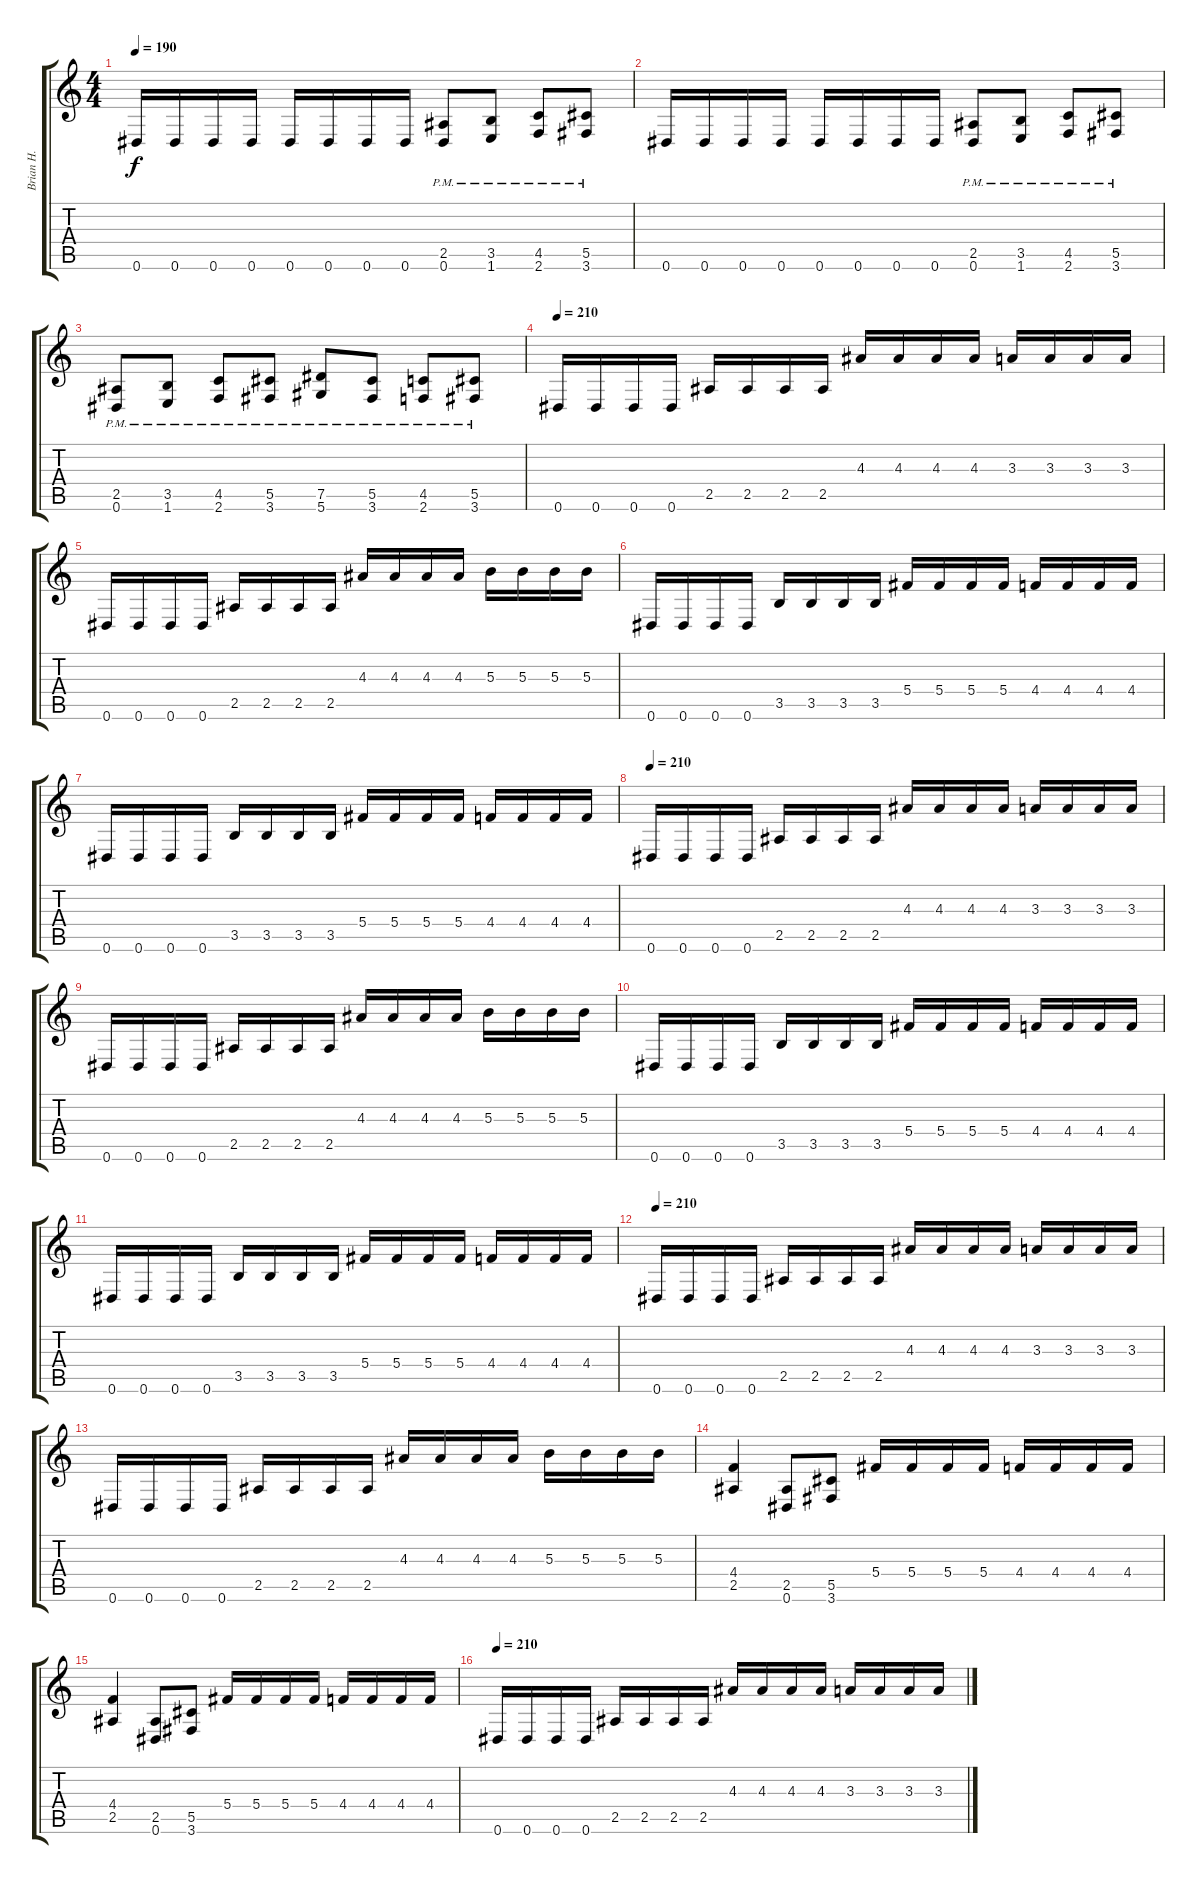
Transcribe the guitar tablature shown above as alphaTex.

\track ("Brian H." "Brian H.") {instrument distortionguitar}
\staff {score tabs}
\tuning (Eb4 Bb3 Gb3 Db3 Ab2 Eb2) {hide}
\ts (4 4)
\tempo 190
\clef g2
\ks c
0.6.16{dy f} 0.6.16 0.6.16 0.6.16 0.6.16 0.6.16 0.6.16 0.6.16 (2.5{pm} 0.6{pm}).8 (3.5{pm} 1.6{pm}).8 (4.5{pm} 2.6{pm}).8 (5.5{pm} 3.6{pm}).8 |
0.6.16 0.6.16 0.6.16 0.6.16 0.6.16 0.6.16 0.6.16 0.6.16 (2.5{pm} 0.6{pm}).8 (3.5{pm} 1.6{pm}).8 (4.5{pm} 2.6{pm}).8 (5.5{pm} 3.6{pm}).8 |
(2.5{pm} 0.6{pm}).8 (3.5{pm} 1.6{pm}).8 (4.5{pm} 2.6{pm}).8 (5.5{pm} 3.6{pm}).8 (7.5{pm} 5.6{pm}).8 (5.5{pm} 3.6{pm}).8 (4.5{pm} 2.6{pm}).8 (5.5{pm} 3.6{pm}).8 |
\tempo 210
0.6.16 0.6.16 0.6.16 0.6.16 2.5.16 2.5.16 2.5.16 2.5.16 4.3.16 4.3.16 4.3.16 4.3.16 3.3.16 3.3.16 3.3.16 3.3.16 |
0.6.16 0.6.16 0.6.16 0.6.16 2.5.16 2.5.16 2.5.16 2.5.16 4.3.16 4.3.16 4.3.16 4.3.16 5.3.16 5.3.16 5.3.16 5.3.16 |
0.6.16 0.6.16 0.6.16 0.6.16 3.5.16 3.5.16 3.5.16 3.5.16 5.4.16 5.4.16 5.4.16 5.4.16 4.4.16 4.4.16 4.4.16 4.4.16 |
0.6.16 0.6.16 0.6.16 0.6.16 3.5.16 3.5.16 3.5.16 3.5.16 5.4.16 5.4.16 5.4.16 5.4.16 4.4.16 4.4.16 4.4.16 4.4.16 |
\tempo 210
0.6.16 0.6.16 0.6.16 0.6.16 2.5.16 2.5.16 2.5.16 2.5.16 4.3.16 4.3.16 4.3.16 4.3.16 3.3.16 3.3.16 3.3.16 3.3.16 |
0.6.16 0.6.16 0.6.16 0.6.16 2.5.16 2.5.16 2.5.16 2.5.16 4.3.16 4.3.16 4.3.16 4.3.16 5.3.16 5.3.16 5.3.16 5.3.16 |
0.6.16 0.6.16 0.6.16 0.6.16 3.5.16 3.5.16 3.5.16 3.5.16 5.4.16 5.4.16 5.4.16 5.4.16 4.4.16 4.4.16 4.4.16 4.4.16 |
0.6.16 0.6.16 0.6.16 0.6.16 3.5.16 3.5.16 3.5.16 3.5.16 5.4.16 5.4.16 5.4.16 5.4.16 4.4.16 4.4.16 4.4.16 4.4.16 |
\tempo 210
0.6.16 0.6.16 0.6.16 0.6.16 2.5.16 2.5.16 2.5.16 2.5.16 4.3.16 4.3.16 4.3.16 4.3.16 3.3.16 3.3.16 3.3.16 3.3.16 |
0.6.16 0.6.16 0.6.16 0.6.16 2.5.16 2.5.16 2.5.16 2.5.16 4.3.16 4.3.16 4.3.16 4.3.16 5.3.16 5.3.16 5.3.16 5.3.16 |
(4.4 2.5).4 (2.5 0.6).8 (5.5 3.6).8 5.4.16 5.4.16 5.4.16 5.4.16 4.4.16 4.4.16 4.4.16 4.4.16 |
(4.4 2.5).4 (2.5 0.6).8 (5.5 3.6).8 5.4.16 5.4.16 5.4.16 5.4.16 4.4.16 4.4.16 4.4.16 4.4.16 |
\tempo 210
0.6.16 0.6.16 0.6.16 0.6.16 2.5.16 2.5.16 2.5.16 2.5.16 4.3.16 4.3.16 4.3.16 4.3.16 3.3.16 3.3.16 3.3.16 3.3.16
